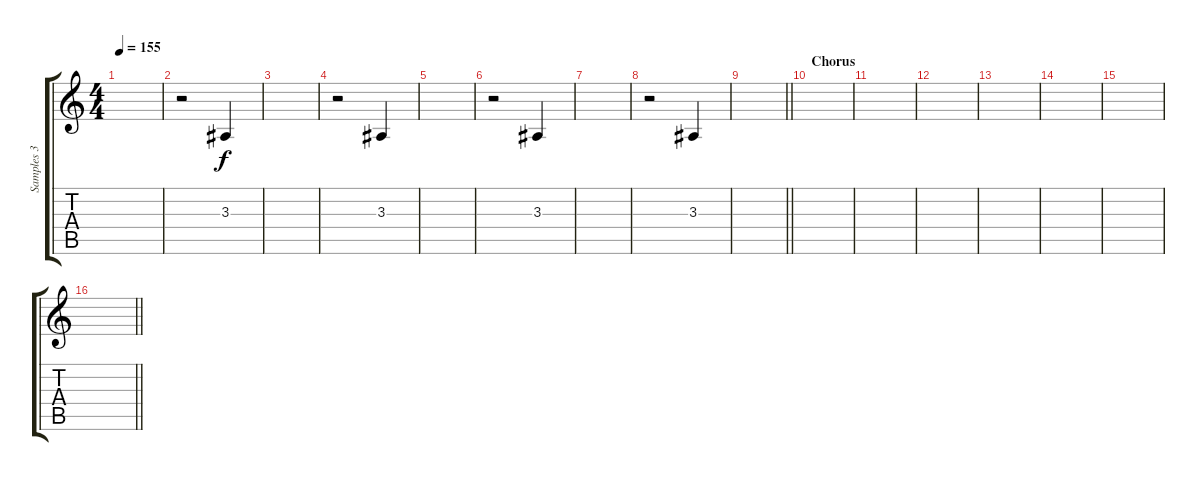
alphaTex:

\track ("Samples 3" "Samples 3") {instrument birdtweet}
\staff {score tabs}
\tuning (E4 B3 G3 D3 A2 D2) {hide}
\ts (4 4)
\tempo 155
\clef g2
\ks c
|
r.2 3.3.4 |
|
r.2 3.3.4 |
|
r.2 3.3.4 |
|
r.2 3.3.4 |
\barLineRight lightlight
|
\section ("" "Chorus")
|
|
|
|
|
|
\barLineRight lightlight
